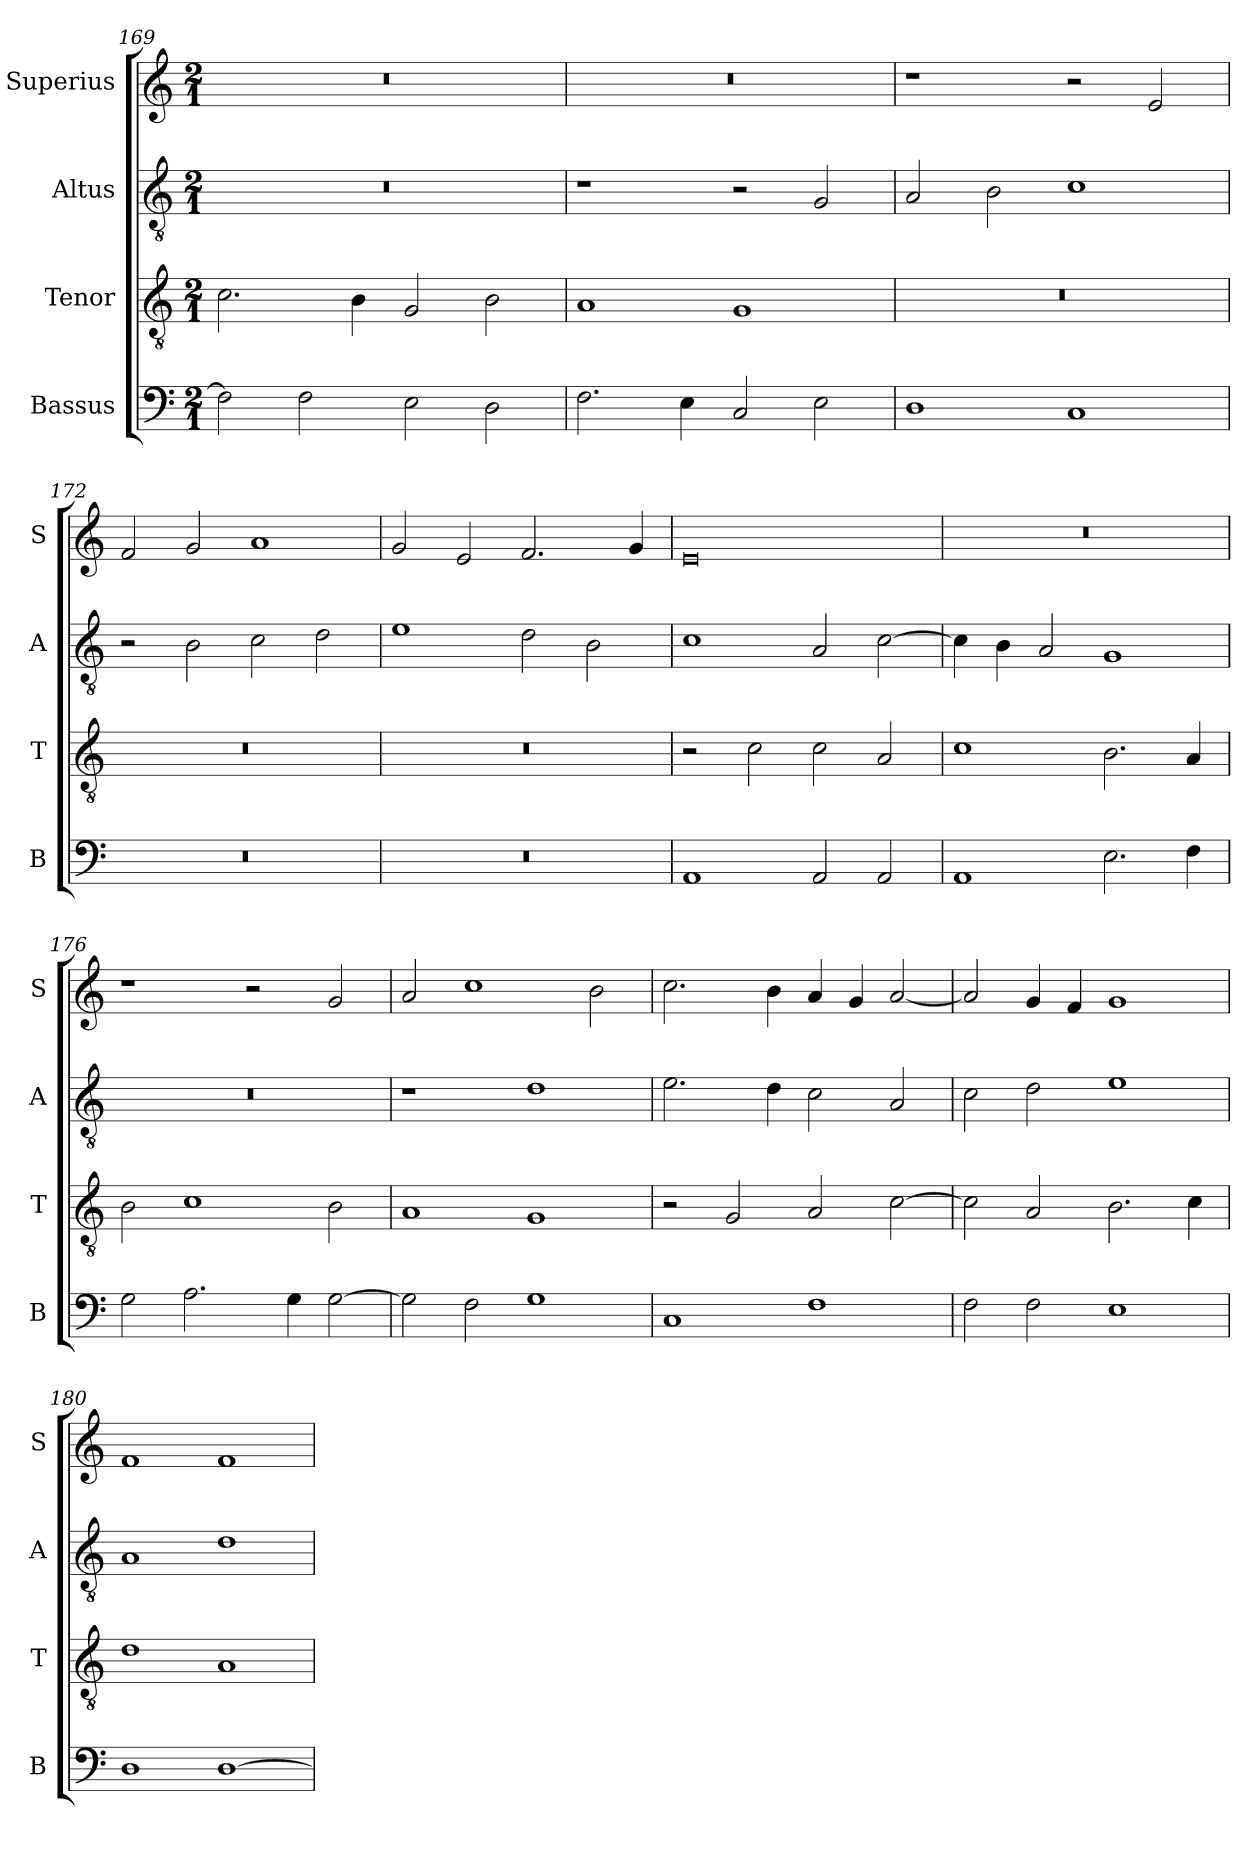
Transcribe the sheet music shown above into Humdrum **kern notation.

**kern	**kern	**kern	**kern
*part4	*part3	*part2	*part1
*staff4	*staff3	*staff2	*staff1
*I"Bassus	*I"Tenor	*I"Altus	*I"Superius
*I'B	*I'T	*I'A	*I'S
*clefF4	*clefGv2	*clefGv2	*clefG2
*k[]	*k[]	*k[]	*k[]
*M2/1	*M2/1	*M2/1	*M2/1
=169	=169	=169	=169
2F\]	2.c\	0r	0r
2F\	.	.	.
.	4B\	.	.
2E\	2G/	.	.
2D\	2B\	.	.
=170	=170	=170	=170
2.F\	1A	1r	0r
4E\	.	.	.
2C/	1G	2r	.
2E\	.	2G/	.
=171	=171	=171	=171
1D	0r	2A/	1r
.	.	2B\	.
1C	.	1c	2r
.	.	.	2e/
=172	=172	=172	=172
0r	0r	2r	2f/
.	.	2B\	2g/
.	.	2c\	1a
.	.	2d\	.
=173	=173	=173	=173
0r	0r	1e	2g/
.	.	.	2e/
.	.	2d\	2.f/
.	.	2B\	.
.	.	.	4g/
=174	=174	=174	=174
1AA	2r	1c	0e
.	2c\	.	.
2AA/	2c\	2A/	.
2AA/	2A/	[2c\	.
=175	=175	=175	=175
1AA	1c	4c\]	0r
.	.	4B\	.
.	.	2A/	.
2.E\	2.B\	1G	.
4F\	4A/	.	.
=176	=176	=176	=176
2G\	2B\	0r	1r
2.A\	1c	.	.
.	.	.	2r
4G\	.	.	.
[2G\	2B\	.	2g/
=177	=177	=177	=177
2G\]	1A	1r	2a/
2F\	.	.	1cc
1G	1G	1d	.
.	.	.	2b\
=178	=178	=178	=178
1C	2r	2.e\	2.cc\
.	2G/	.	.
.	.	4d\	4b\
1F	2A/	2c\	4a/
.	.	.	4g/
.	[2c\	2A/	[2a/
=179	=179	=179	=179
2F\	2c\]	2c\	2a/]
2F\	2A/	2d\	4g/
.	.	.	4f/
1E	2.B\	1e	1g
.	4c\	.	.
=180	=180	=180	=180
1D	1d	1A	1f
[1D	1A	1d	1f
=	=	=	=
*-	*-	*-	*-
